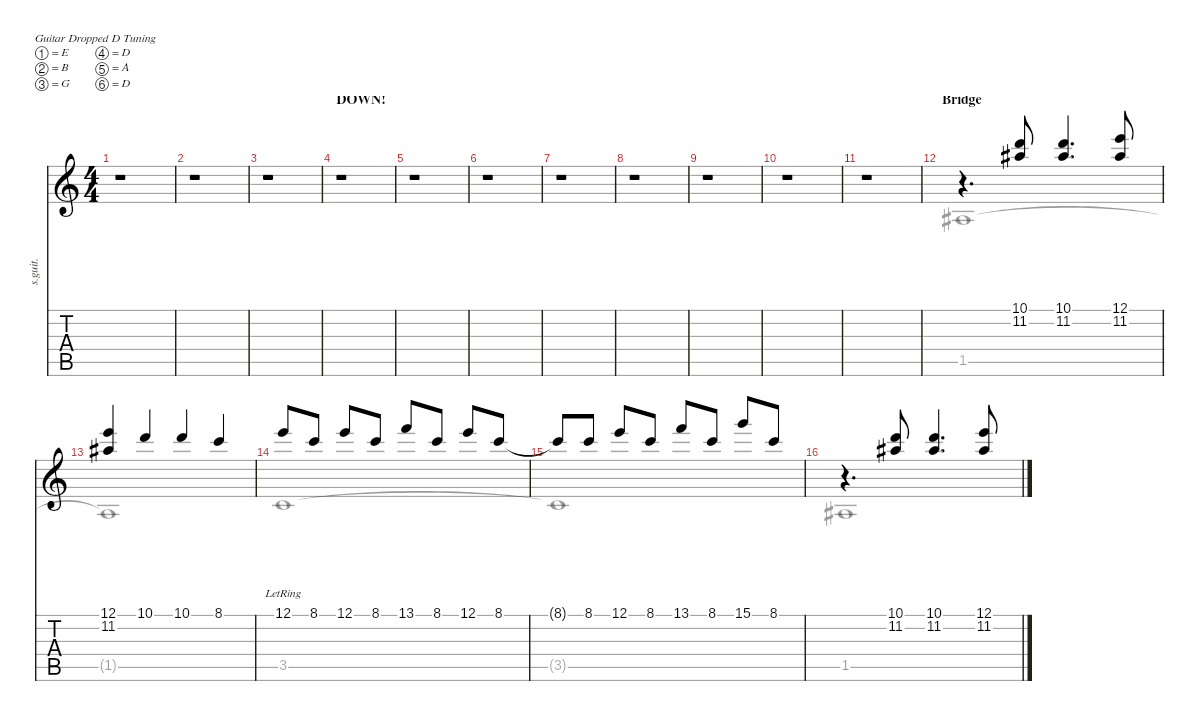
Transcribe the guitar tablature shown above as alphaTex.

\defaultSystemsLayout 4
\hideDynamics
\bracketExtendMode nobrackets
\track ("Piano" "s.guit.") {instrument acousticgrandpiano}
\staff {score tabs}
\tuning (E4 B3 G3 D3 A2 D2)
\displaytranspose 12
\voice
\ts (4 4)
\tempo (130 hide)
\clef g2
\ks c
r.1{dy f} |
r.1 |
r.1 |
\section ("" "DOWN!")
r.1 |
r.1 |
r.1 |
r.1 |
r.1 |
r.1 |
r.1 |
r.1 |
\section ("" "Bridge")
r.4{d} (10.1 11.2{acc #}).8{lyrics (0 "") lyrics (1 "") lyrics (2 "") lyrics (3 "") lyrics (4 "")} (10.1 11.2{acc #}).4{d lyrics (0 "") lyrics (1 "") lyrics (2 "") lyrics (3 "") lyrics (4 "")} (12.1 11.2{acc #}).8{lyrics (0 "") lyrics (1 "") lyrics (2 "") lyrics (3 "") lyrics (4 "")} |
(12.1 11.2{acc #}).4{lyrics (0 "") lyrics (1 "") lyrics (2 "") lyrics (3 "") lyrics (4 "")} 10.1.4{lyrics (0 "") lyrics (1 "") lyrics (2 "") lyrics (3 "") lyrics (4 "")} 10.1.4{lyrics (0 "") lyrics (1 "") lyrics (2 "") lyrics (3 "") lyrics (4 "")} 8.1.4{lyrics (0 "") lyrics (1 "") lyrics (2 "") lyrics (3 "") lyrics (4 "")} |
12.1{lr}.8{lyrics (0 "") lyrics (1 "") lyrics (2 "") lyrics (3 "") lyrics (4 "")} 8.1.8{lyrics (0 "") lyrics (1 "") lyrics (2 "") lyrics (3 "") lyrics (4 "")} 12.1.8{lyrics (0 "") lyrics (1 "") lyrics (2 "") lyrics (3 "") lyrics (4 "")} 8.1.8{lyrics (0 "") lyrics (1 "") lyrics (2 "") lyrics (3 "") lyrics (4 "")} 13.1.8{lyrics (0 "") lyrics (1 "") lyrics (2 "") lyrics (3 "") lyrics (4 "")} 8.1.8{lyrics (0 "") lyrics (1 "") lyrics (2 "") lyrics (3 "") lyrics (4 "")} 12.1.8{lyrics (0 "") lyrics (1 "") lyrics (2 "") lyrics (3 "") lyrics (4 "")} 8.1.8{lyrics (0 "") lyrics (1 "") lyrics (2 "") lyrics (3 "") lyrics (4 "")} |
8.1{t}.8{lyrics (0 "") lyrics (1 "") lyrics (2 "") lyrics (3 "") lyrics (4 "")} 8.1.8{lyrics (0 "") lyrics (1 "") lyrics (2 "") lyrics (3 "") lyrics (4 "")} 12.1.8{lyrics (0 "") lyrics (1 "") lyrics (2 "") lyrics (3 "") lyrics (4 "")} 8.1.8{lyrics (0 "") lyrics (1 "") lyrics (2 "") lyrics (3 "") lyrics (4 "")} 13.1.8{lyrics (0 "") lyrics (1 "") lyrics (2 "") lyrics (3 "") lyrics (4 "")} 8.1.8{lyrics (0 "") lyrics (1 "") lyrics (2 "") lyrics (3 "") lyrics (4 "")} 15.1.8{lyrics (0 "") lyrics (1 "") lyrics (2 "") lyrics (3 "") lyrics (4 "")} 8.1.8{lyrics (0 "") lyrics (1 "") lyrics (2 "") lyrics (3 "") lyrics (4 "")} |
r.4{d} (10.1 11.2{acc #}).8{lyrics (0 "") lyrics (1 "") lyrics (2 "") lyrics (3 "") lyrics (4 "")} (10.1 11.2{acc #}).4{d lyrics (0 "") lyrics (1 "") lyrics (2 "") lyrics (3 "") lyrics (4 "")} (12.1 11.2{acc #}).8{lyrics (0 "") lyrics (1 "") lyrics (2 "") lyrics (3 "") lyrics (4 "")}
\voice
\clef g2
\ottava regular
\simile none
\ks c
r.1{dy f} |
r.1 |
r.1 |
r.1 |
r.1 |
r.1 |
r.1 |
r.1 |
r.1 |
r.1 |
r.1 |
1.5{acc #}.1{lyrics (0 "") lyrics (1 "") lyrics (2 "") lyrics (3 "") lyrics (4 "")} |
1.5{t acc #}.1{lyrics (0 "") lyrics (1 "") lyrics (2 "") lyrics (3 "") lyrics (4 "")} |
3.5.1{lyrics (0 "") lyrics (1 "") lyrics (2 "") lyrics (3 "") lyrics (4 "")} |
3.5{t}.1{lyrics (0 "") lyrics (1 "") lyrics (2 "") lyrics (3 "") lyrics (4 "")} |
1.5{acc #}.1{lyrics (0 "") lyrics (1 "") lyrics (2 "") lyrics (3 "") lyrics (4 "")}
